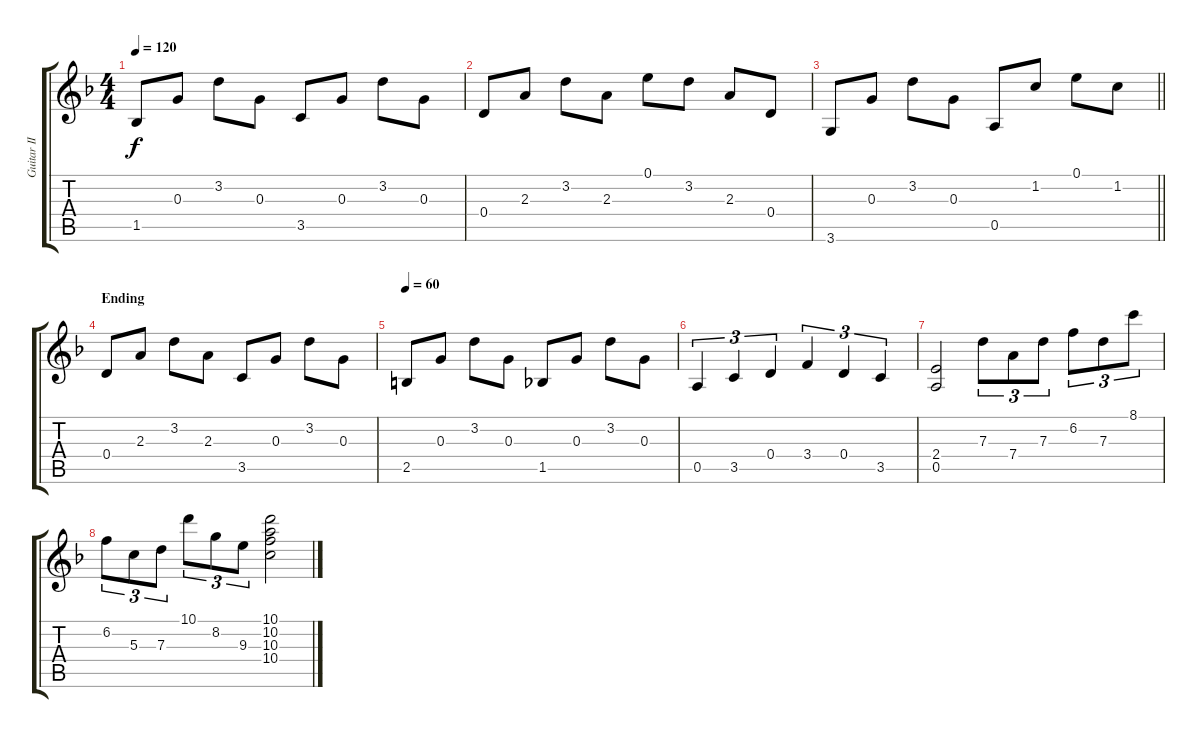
\track ("Guitar II" "Guitar II") {instrument acousticguitarsteel}
\staff {score tabs}
\tuning (E4 B3 G3 D3 A2 E2) {hide}
\ts (4 4)
\tempo 120
\clef g2
\ks dminor
1.5.8{dy f} 0.3.8 3.2.8 0.3.8 3.5.8 0.3.8 3.2.8 0.3.8 |
0.4.8 2.3.8 3.2.8 2.3.8 0.1.8 3.2.8 2.3.8 0.4.8 |
\barLineRight lightlight
3.6.8 0.3.8 3.2.8 0.3.8 0.5.8 1.2.8 0.1.8 1.2.8 |
\section ("" "Ending")
0.4.8 2.3.8 3.2.8 2.3.8 3.5.8 0.3.8 3.2.8 0.3.8 |
\tempo 60
2.5.8 0.3.8 3.2.8 0.3.8 1.5.8 0.3.8 3.2.8 0.3.8 |
0.5.4{tu (3 2)} 3.5.4{tu (3 2)} 0.4.4{tu (3 2)} 3.4.4{tu (3 2)} 0.4.4{tu (3 2)} 3.5.4{tu (3 2)} |
(2.4 0.5).2 7.3.8{tu (3 2)} 7.4.8{tu (3 2)} 7.3.8{tu (3 2)} 6.2.8{tu (3 2)} 7.3.8{tu (3 2)} 8.1.8{tu (3 2)} |
6.2.8{tu (3 2)} 5.3.8{tu (3 2)} 7.3.8{tu (3 2)} 10.1.8{tu (3 2)} 8.2.8{tu (3 2)} 9.3.8{tu (3 2)} (10.1 10.2 10.3 10.4).2
